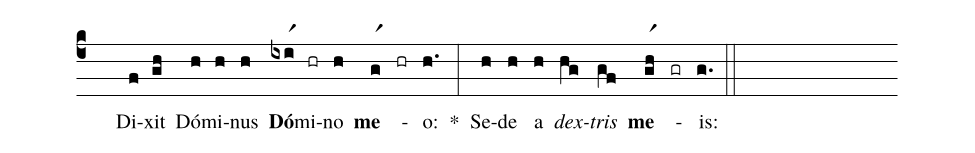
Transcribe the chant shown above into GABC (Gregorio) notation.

%%
(c4)
( )Di(f)xit(gh) Dó(h)mi(h)nus(h) <b>Dó</b>(ixir1)mi(hr)no(h) <b>me</b>(gr1) -(hr) o:(h.) *(:)
Se(h)de(h) a(h) <i>dex</i>(hg)<i>tris</i>(gf) <b>me</b>(ghr1) -(gr) is:(g.) (::)
